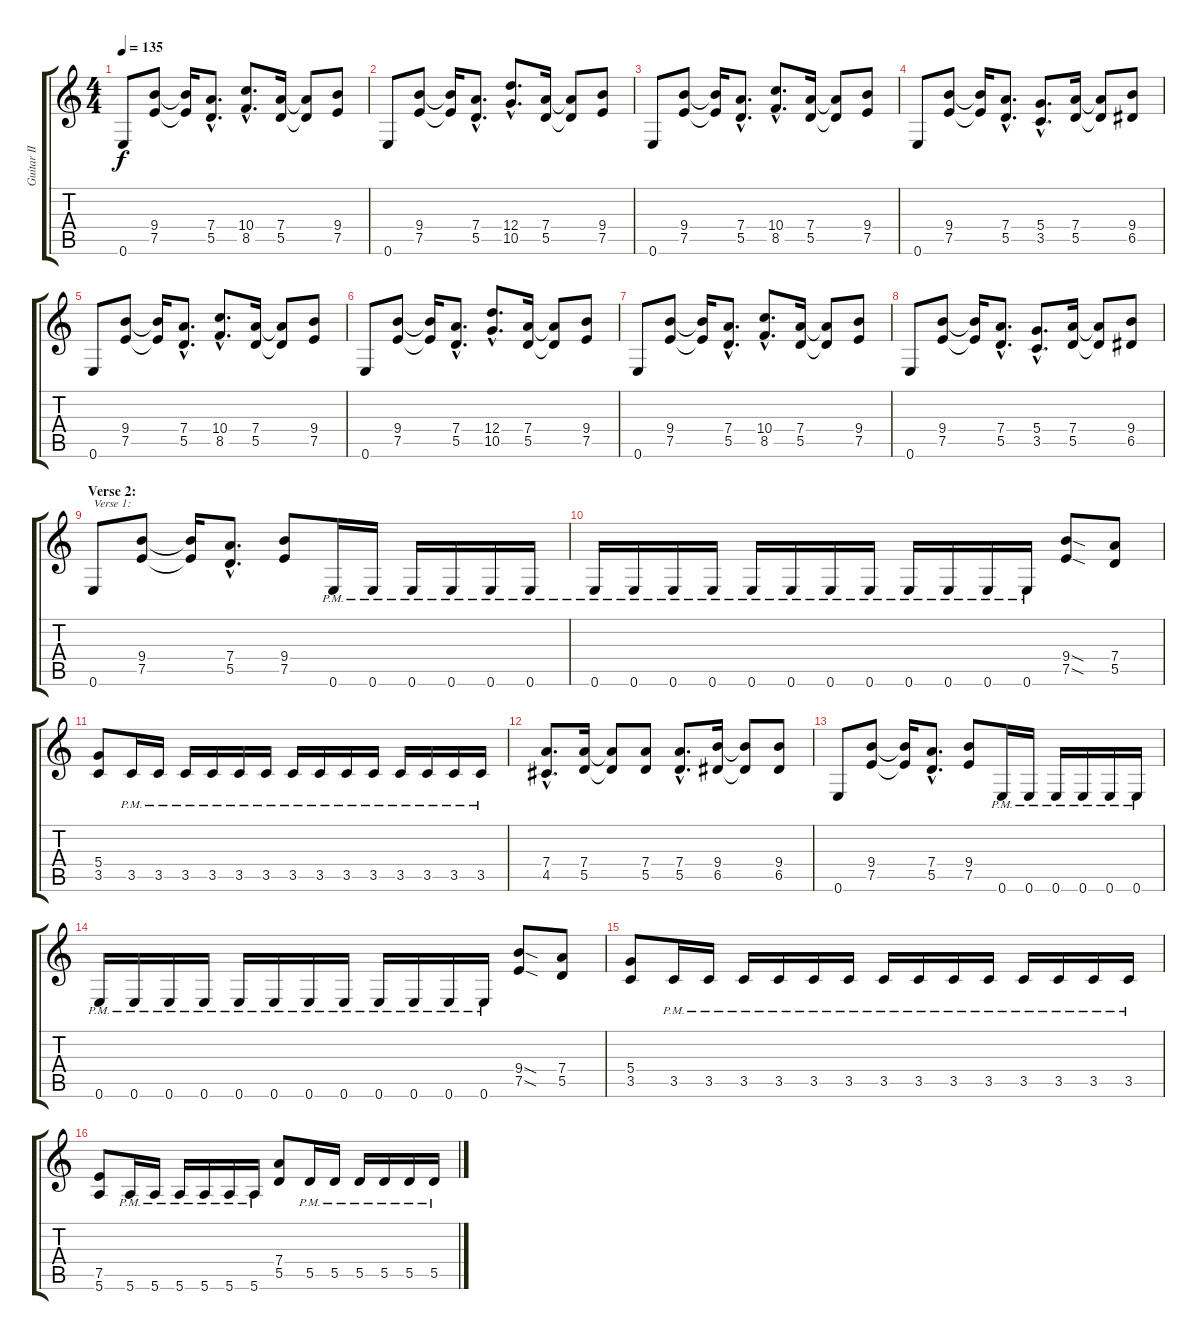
\track ("Guitar II" "Guitar II") {instrument distortionguitar}
\staff {score tabs}
\tuning (E4 B3 G3 D3 A2 E2) {hide}
\ts (4 4)
\tempo 135
\clef g2
\ks c
0.6.8{dy f} (9.4 7.5).8 (9.4{t} 7.5{t}).16 (7.4{hac} 5.5{hac}).8{d} (10.4{hac} 8.5{hac}).8{d} (7.4 5.5).16 (7.4{t} 5.5{t}).8 (9.4 7.5).8 |
0.6.8 (9.4 7.5).8 (9.4{t} 7.5{t}).16 (7.4{hac} 5.5{hac}).8{d} (12.4{hac} 10.5{hac}).8{d} (7.4 5.5).16 (7.4{t} 5.5{t}).8 (9.4 7.5).8 |
0.6.8 (9.4 7.5).8 (9.4{t} 7.5{t}).16 (7.4{hac} 5.5{hac}).8{d} (10.4{hac} 8.5{hac}).8{d} (7.4 5.5).16 (7.4{t} 5.5{t}).8 (9.4 7.5).8 |
0.6.8 (9.4 7.5).8 (9.4{t} 7.5{t}).16 (7.4{hac} 5.5{hac}).8{d} (5.4{hac} 3.5{hac}).8{d} (7.4 5.5).16 (7.4{t} 5.5{t}).8 (9.4 6.5).8 |
0.6.8 (9.4 7.5).8 (9.4{t} 7.5{t}).16 (7.4{hac} 5.5{hac}).8{d} (10.4{hac} 8.5{hac}).8{d} (7.4 5.5).16 (7.4{t} 5.5{t}).8 (9.4 7.5).8 |
0.6.8 (9.4 7.5).8 (9.4{t} 7.5{t}).16 (7.4{hac} 5.5{hac}).8{d} (12.4{hac} 10.5{hac}).8{d} (7.4 5.5).16 (7.4{t} 5.5{t}).8 (9.4 7.5).8 |
0.6.8 (9.4 7.5).8 (9.4{t} 7.5{t}).16 (7.4{hac} 5.5{hac}).8{d} (10.4{hac} 8.5{hac}).8{d} (7.4 5.5).16 (7.4{t} 5.5{t}).8 (9.4 7.5).8 |
0.6.8 (9.4 7.5).8 (9.4{t} 7.5{t}).16 (7.4{hac} 5.5{hac}).8{d} (5.4{hac} 3.5{hac}).8{d} (7.4 5.5).16 (7.4{t} 5.5{t}).8 (9.4 6.5).8 |
\section ("" "Verse 2:")
0.6.8{txt "Verse 1:"} (9.4 7.5).8 (9.4{t} 7.5{t}).16 (7.4{hac} 5.5{hac}).8{d} (9.4 7.5).8 0.6{pm}.16 0.6{pm}.16 0.6{pm}.16 0.6{pm}.16 0.6{pm}.16 0.6{pm}.16 |
0.6{pm}.16 0.6{pm}.16 0.6{pm}.16 0.6{pm}.16 0.6{pm}.16 0.6{pm}.16 0.6{pm}.16 0.6{pm}.16 0.6{pm}.16 0.6{pm}.16 0.6{pm}.16 0.6{pm}.16 (9.4{sod} 7.5{sod}).8 (7.4 5.5).8 |
(5.4 3.5).8 3.5{pm}.16 3.5{pm}.16 3.5{pm}.16 3.5{pm}.16 3.5{pm}.16 3.5{pm}.16 3.5{pm}.16 3.5{pm}.16 3.5{pm}.16 3.5{pm}.16 3.5{pm}.16 3.5{pm}.16 3.5{pm}.16 3.5{pm}.16 |
(7.4{hac} 4.5{hac}).8{d} (7.4 5.5).16 (7.4{t} 5.5{t}).8 (7.4 5.5).8 (7.4{hac} 5.5{hac}).8{d} (9.4 6.5).16 (9.4{t} 6.5{t}).8 (9.4 6.5).8 |
0.6.8 (9.4 7.5).8 (9.4{t} 7.5{t}).16 (7.4{hac} 5.5{hac}).8{d} (9.4 7.5).8 0.6{pm}.16 0.6{pm}.16 0.6{pm}.16 0.6{pm}.16 0.6{pm}.16 0.6{pm}.16 |
0.6{pm}.16 0.6{pm}.16 0.6{pm}.16 0.6{pm}.16 0.6{pm}.16 0.6{pm}.16 0.6{pm}.16 0.6{pm}.16 0.6{pm}.16 0.6{pm}.16 0.6{pm}.16 0.6{pm}.16 (9.4{sod} 7.5{sod}).8 (7.4 5.5).8 |
(5.4 3.5).8 3.5{pm}.16 3.5{pm}.16 3.5{pm}.16 3.5{pm}.16 3.5{pm}.16 3.5{pm}.16 3.5{pm}.16 3.5{pm}.16 3.5{pm}.16 3.5{pm}.16 3.5{pm}.16 3.5{pm}.16 3.5{pm}.16 3.5{pm}.16 |
(7.5 5.6).8 5.6{pm}.16 5.6{pm}.16 5.6{pm}.16 5.6{pm}.16 5.6{pm}.16 5.6{pm}.16 (7.4 5.5).8 5.5{pm}.16 5.5{pm}.16 5.5{pm}.16 5.5{pm}.16 5.5{pm}.16 5.5{pm}.16
